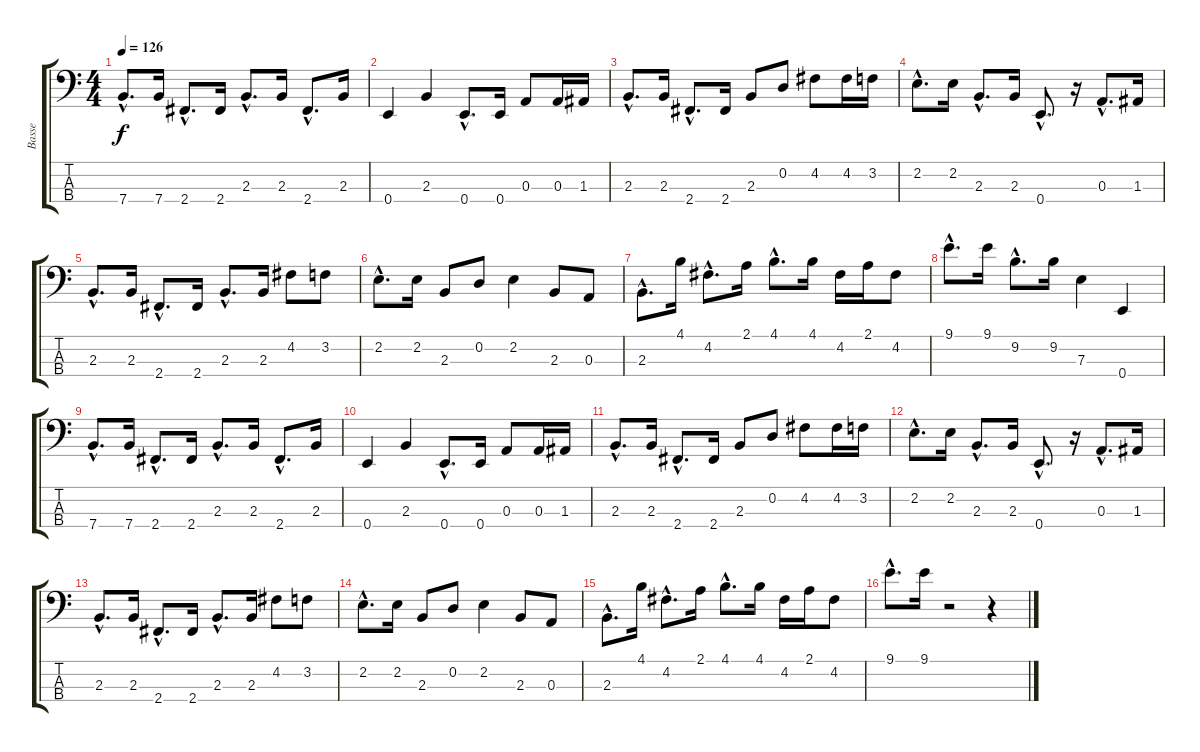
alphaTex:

\track ("Basse" "Basse") {instrument slapbass2}
\staff {score tabs}
\tuning (G2 D2 A1 E1) {hide}
\ts (4 4)
\tempo 126
\clef f4
\ks c
7.4{hac}.8{d dy f} 7.4.16 2.4{hac}.8{d} 2.4.16 2.3{hac}.8{d} 2.3.16 2.4{hac}.8{d} 2.3.16 |
0.4.4 2.3.4 0.4{hac}.8{d} 0.4.16 0.3.8 0.3.16 1.3.16 |
2.3{hac}.8{d} 2.3.16 2.4{hac}.8{d} 2.4.16 2.3.8 0.2.8 4.2.8 4.2.16 3.2.16 |
2.2{hac}.8{d} 2.2.16 2.3{hac}.8{d} 2.3.16 0.4{hac}.8{d} r.16 0.3{hac}.8{d} 1.3.16 |
2.3{hac}.8{d} 2.3.16 2.4{hac}.8{d} 2.4.16 2.3{hac}.8{d} 2.3.16 4.2.8 3.2.8 |
2.2{hac}.8{d} 2.2.16 2.3.8 0.2.8 2.2.4 2.3.8 0.3.8 |
2.3{hac}.8{d} 4.1.16 4.2{hac}.8{d} 2.1.16 4.1{hac}.8{d} 4.1.16 4.2.16 2.1.16 4.2.8 |
9.1{hac}.8{d} 9.1.16 9.2{hac}.8{d} 9.2.16 7.3.4 0.4.4 |
7.4{hac}.8{d volume 11} 7.4.16 2.4{hac}.8{d volume 10} 2.4.16 2.3{hac}.8{d volume 10} 2.3.16 2.4{hac}.8{d volume 10} 2.3.16 |
0.4.4{volume 9} 2.3.4{volume 9} 0.4{hac}.8{d volume 8} 0.4.16 0.3.8{volume 8} 0.3.16 1.3.16 |
2.3{hac}.8{d volume 8} 2.3.16 2.4{hac}.8{d volume 7} 2.4.16 2.3.8{volume 7} 0.2.8 4.2.8{volume 6} 4.2.16 3.2.16 |
2.2{hac}.8{d volume 6} 2.2.16 2.3{hac}.8{d volume 6} 2.3.16 0.4{hac}.8{d volume 5} r.16 0.3{hac}.8{d volume 5} 1.3.16 |
2.3{hac}.8{d volume 5} 2.3.16 2.4{hac}.8{d volume 4} 2.4.16 2.3{hac}.8{d volume 4} 2.3.16 4.2.8{volume 4} 3.2.8 |
2.2{hac}.8{d volume 3} 2.2.16{volume 3} 2.3.8 0.2.8 2.2.4{volume 2} 2.3.8{volume 2} 0.3.8 |
2.3{hac}.8{d volume 2} 4.1.16{volume 1} 4.2{hac}.8{d} 2.1.16{volume 1} 4.1{hac}.8{d} 4.1.16{volume 0} 4.2.16 2.1.16 4.2.8 |
9.1{hac}.8{d volume 0} 9.1.16 r.2 r.4
